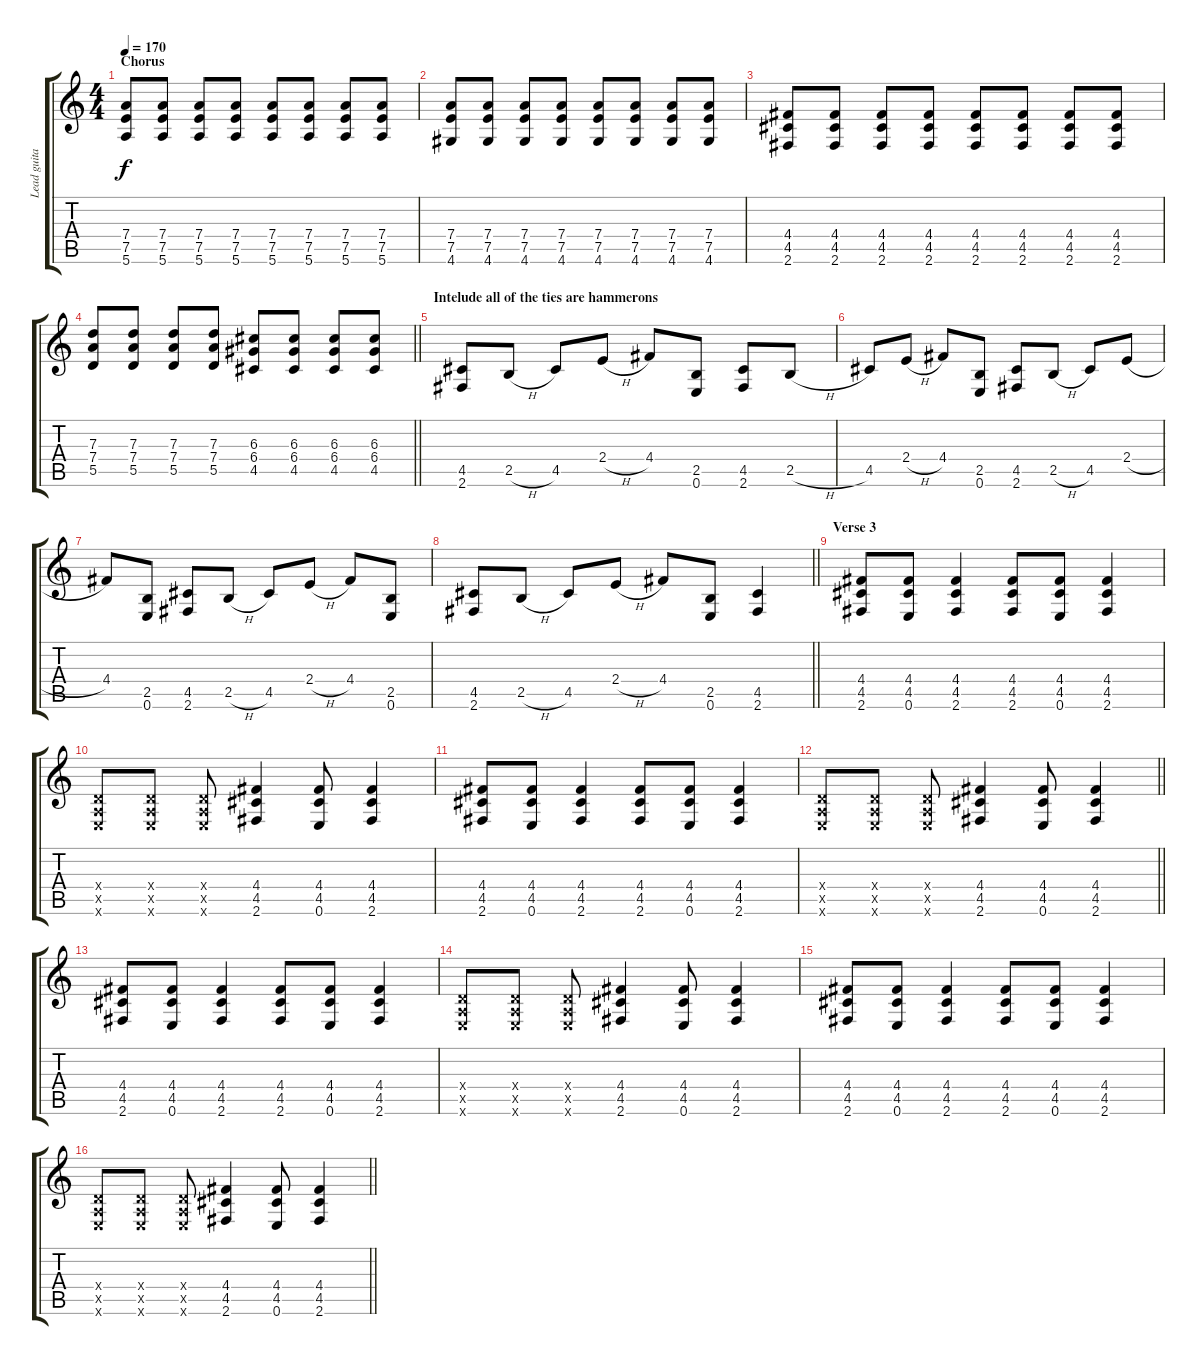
\track ("Lead guitar" "Lead guita") {instrument distortionguitar}
\staff {score tabs}
\tuning (E4 B3 G3 D3 A2 E2) {hide}
\ts (4 4)
\section ("" "Chorus")
\tempo 170
\clef g2
\ks c
(7.4 7.5 5.6).8{dy f} (7.4 7.5 5.6).8 (7.4 7.5 5.6).8 (7.4 7.5 5.6).8 (7.4 7.5 5.6).8 (7.4 7.5 5.6).8 (7.4 7.5 5.6).8 (7.4 7.5 5.6).8 |
(7.4 7.5 4.6).8 (7.4 7.5 4.6).8 (7.4 7.5 4.6).8 (7.4 7.5 4.6).8 (7.4 7.5 4.6).8 (7.4 7.5 4.6).8 (7.4 7.5 4.6).8 (7.4 7.5 4.6).8 |
(4.4 4.5 2.6).8 (4.4 4.5 2.6).8 (4.4 4.5 2.6).8 (4.4 4.5 2.6).8 (4.4 4.5 2.6).8 (4.4 4.5 2.6).8 (4.4 4.5 2.6).8 (4.4 4.5 2.6).8 |
\barLineRight lightlight
(7.3 7.4 5.5).8 (7.3 7.4 5.5).8 (7.3 7.4 5.5).8 (7.3 7.4 5.5).8 (6.3 6.4 4.5).8 (6.3 6.4 4.5).8 (6.3 6.4 4.5).8 (6.3 6.4 4.5).8 |
\section ("" "Intelude all of the ties are hammerons")
(4.5 2.6).8 2.5{h}.8 4.5.8 2.4{h}.8 4.4.8 (2.5 0.6).8 (4.5 2.6).8 2.5{h}.8 |
4.5.8 2.4{h}.8 4.4.8 (2.5 0.6).8 (4.5 2.6).8 2.5{h}.8 4.5.8 2.4{h}.8 |
4.4.8 (2.5 0.6).8 (4.5 2.6).8 2.5{h}.8 4.5.8 2.4{h}.8 4.4.8 (2.5 0.6).8 |
\barLineRight lightlight
(4.5 2.6).8 2.5{h}.8 4.5.8 2.4{h}.8 4.4.8 (2.5 0.6).8 (4.5 2.6).4 |
\section ("" "Verse 3")
(4.4 4.5 2.6).8 (4.4 4.5 0.6).8 (4.4 4.5 2.6).4 (4.4 4.5 2.6).8 (4.4 4.5 0.6).8 (4.4 4.5 2.6).4 |
(0.4{x} 0.5{x} 0.6{x}).8 (0.4{x} 0.5{x} 0.6{x}).8 (0.4{x} 0.5{x} 0.6{x}).8 (4.4 4.5 2.6).4 (4.4 4.5 0.6).8 (4.4 4.5 2.6).4 |
(4.4 4.5 2.6).8 (4.4 4.5 0.6).8 (4.4 4.5 2.6).4 (4.4 4.5 2.6).8 (4.4 4.5 0.6).8 (4.4 4.5 2.6).4 |
\barLineRight lightlight
(0.4{x} 0.5{x} 0.6{x}).8 (0.4{x} 0.5{x} 0.6{x}).8 (0.4{x} 0.5{x} 0.6{x}).8 (4.4 4.5 2.6).4 (4.4 4.5 0.6).8 (4.4 4.5 2.6).4 |
(4.4 4.5 2.6).8 (4.4 4.5 0.6).8 (4.4 4.5 2.6).4 (4.4 4.5 2.6).8 (4.4 4.5 0.6).8 (4.4 4.5 2.6).4 |
(0.4{x} 0.5{x} 0.6{x}).8 (0.4{x} 0.5{x} 0.6{x}).8 (0.4{x} 0.5{x} 0.6{x}).8 (4.4 4.5 2.6).4 (4.4 4.5 0.6).8 (4.4 4.5 2.6).4 |
(4.4 4.5 2.6).8 (4.4 4.5 0.6).8 (4.4 4.5 2.6).4 (4.4 4.5 2.6).8 (4.4 4.5 0.6).8 (4.4 4.5 2.6).4 |
\barLineRight lightlight
(0.4{x} 0.5{x} 0.6{x}).8 (0.4{x} 0.5{x} 0.6{x}).8 (0.4{x} 0.5{x} 0.6{x}).8 (4.4 4.5 2.6).4 (4.4 4.5 0.6).8 (4.4 4.5 2.6).4
